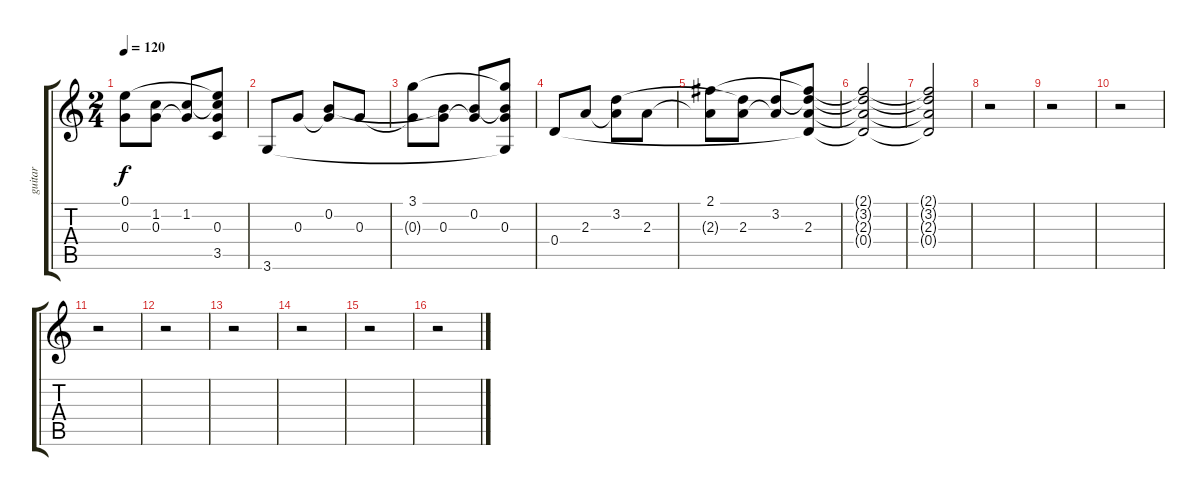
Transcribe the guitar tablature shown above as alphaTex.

\track ("guitar      tertia" "guitar    ") {instrument acousticguitarnylon}
\staff {score tabs}
\tuning (E4 B3 G3 D3 A2 E2) {hide}
\ts (2 4)
\tempo 120
\clef g2
\ks c
(0.1 0.3{t}).8{dy f} (1.2{t} 0.3).8 (1.2 0.3{t}).8 (0.1{t} 1.2{t} 0.3 3.5{t}).8 |
3.6.8 0.3.8 (0.2 0.3{t}).8 0.3.8 |
(3.1 0.3{t}).8 (0.2{t} 0.3).8 (0.2 0.3{t}).8 (3.1{t} 0.2{t} 0.3 3.6{t}).8 |
0.4.8 2.3.8 (3.2 2.3{t}).8 2.3.8 |
(2.1 2.3{t}).8 (3.2{t} 2.3).8 (3.2 2.3{t}).8 (2.1{t} 3.2{t} 2.3 0.4{t}).8 |
(2.1{t} 3.2{t} 2.3{t} 0.4{t}).2 |
(2.1{t} 3.2{t} 2.3{t} 0.4{t}).2 |
r.2 |
r.2 |
r.2 |
r.2 |
r.2 |
r.2 |
r.2 |
r.2 |
r.2
